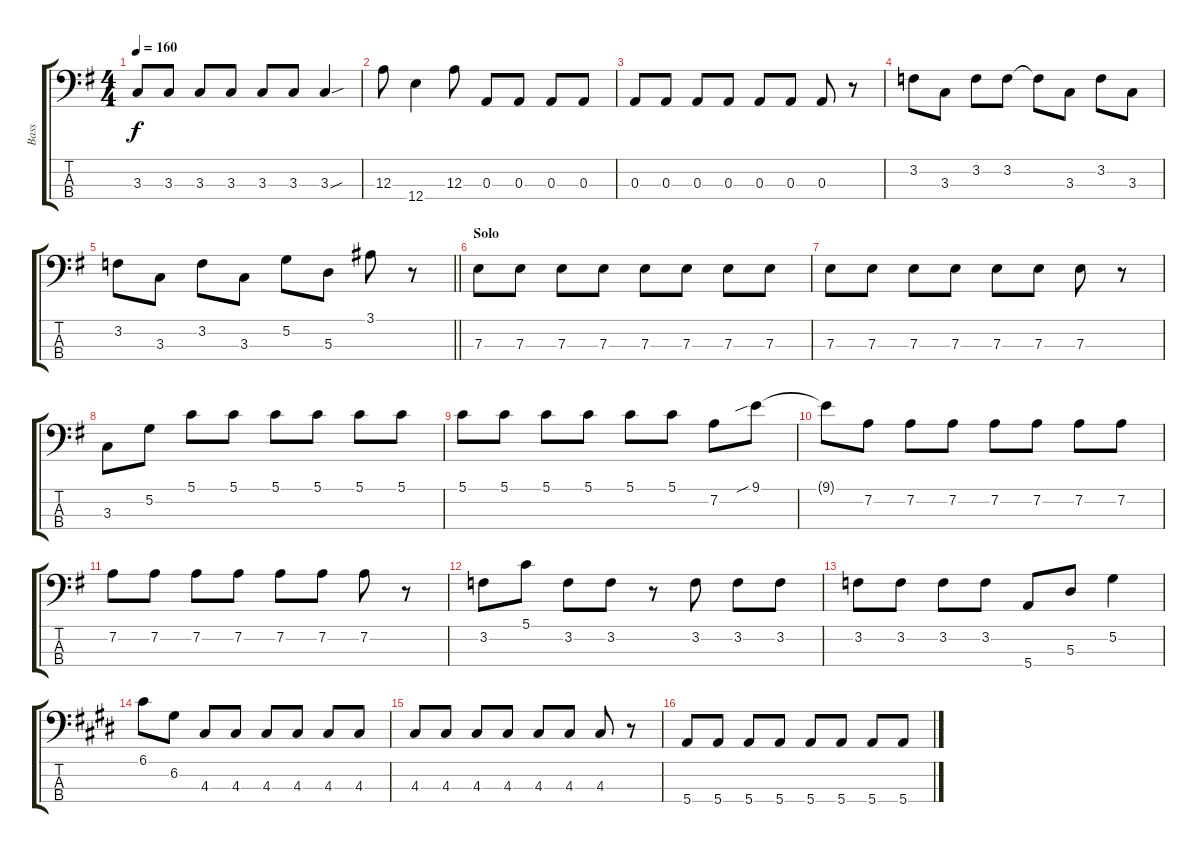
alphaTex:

\track ("Bass" "Bass") {instrument electricbassfinger}
\staff {score tabs}
\tuning (G2 D2 A1 E1) {hide}
\ts (4 4)
\tempo 160
\clef f4
\ks g
3.3.8{dy f} 3.3.8 3.3.8 3.3.8 3.3.8 3.3.8 3.3{sou}.4 |
12.3.8 12.4.4 12.3.8 0.3.8 0.3.8 0.3.8 0.3.8 |
0.3.8 0.3.8 0.3.8 0.3.8 0.3.8 0.3.8 0.3.8 r.8 |
3.2.8 3.3.8 3.2.8 3.2.8 3.2{t}.8 3.3.8 3.2.8 3.3.8 |
\barLineRight lightlight
3.2.8 3.3.8 3.2.8 3.3.8 5.2.8 5.3.8 3.1.8 r.8 |
\section ("" "Solo")
7.3.8 7.3.8 7.3.8 7.3.8 7.3.8 7.3.8 7.3.8 7.3.8 |
7.3.8 7.3.8 7.3.8 7.3.8 7.3.8 7.3.8 7.3.8 r.8 |
3.3.8 5.2.8 5.1.8 5.1.8 5.1.8 5.1.8 5.1.8 5.1.8 |
5.1.8 5.1.8 5.1.8 5.1.8 5.1.8 5.1.8 7.2.8 9.1{sib}.8 |
9.1{t}.8 7.2.8 7.2.8 7.2.8 7.2.8 7.2.8 7.2.8 7.2.8 |
7.2.8 7.2.8 7.2.8 7.2.8 7.2.8 7.2.8 7.2.8 r.8 |
3.2.8 5.1.8 3.2.8 3.2.8 r.8 3.2.8 3.2.8 3.2.8 |
3.2.8 3.2.8 3.2.8 3.2.8 5.4.8 5.3.8 5.2.4 |
\ks e
6.1.8 6.2.8 4.3.8 4.3.8 4.3.8 4.3.8 4.3.8 4.3.8 |
4.3.8 4.3.8 4.3.8 4.3.8 4.3.8 4.3.8 4.3.8 r.8 |
5.4.8 5.4.8 5.4.8 5.4.8 5.4.8 5.4.8 5.4.8 5.4.8
